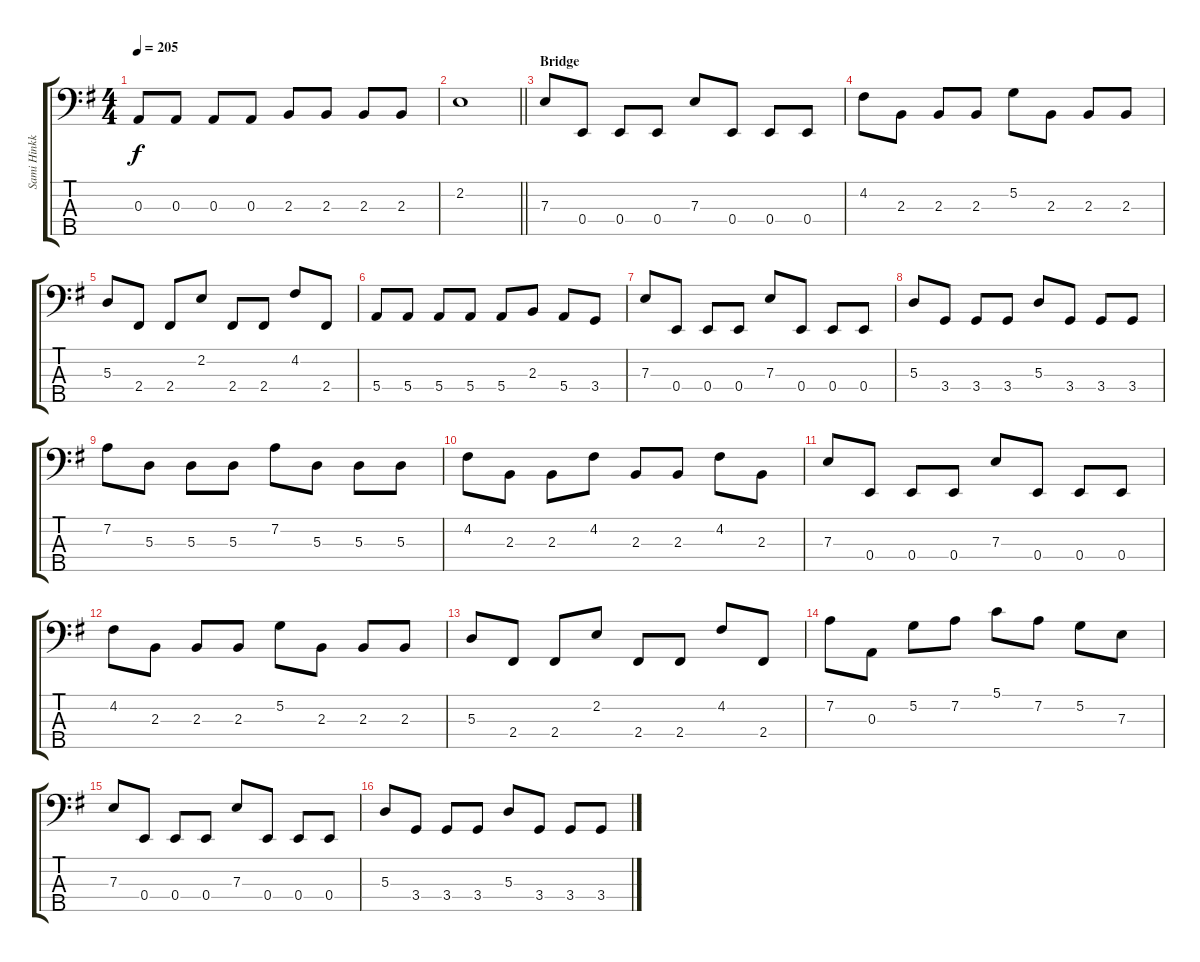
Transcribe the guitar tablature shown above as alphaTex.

\track ("Sami Hinkka" "Sami Hinkk") {instrument electricbassfinger}
\staff {score tabs}
\tuning (G2 D2 A1 E1 B0) {hide}
\ts (4 4)
\tempo 205
\clef f4
\ks eminor
0.3.8{dy f} 0.3.8 0.3.8 0.3.8 2.3.8 2.3.8 2.3.8 2.3.8 |
\barLineRight lightlight
2.2.1 |
\section ("" "Bridge")
7.3.8 0.4.8 0.4.8 0.4.8 7.3.8 0.4.8 0.4.8 0.4.8 |
4.2.8 2.3.8 2.3.8 2.3.8 5.2.8 2.3.8 2.3.8 2.3.8 |
5.3.8 2.4.8 2.4.8 2.2.8 2.4.8 2.4.8 4.2.8 2.4.8 |
5.4.8 5.4.8 5.4.8 5.4.8 5.4.8 2.3.8 5.4.8 3.4.8 |
7.3.8 0.4.8 0.4.8 0.4.8 7.3.8 0.4.8 0.4.8 0.4.8 |
5.3.8 3.4.8 3.4.8 3.4.8 5.3.8 3.4.8 3.4.8 3.4.8 |
7.2.8 5.3.8 5.3.8 5.3.8 7.2.8 5.3.8 5.3.8 5.3.8 |
4.2.8 2.3.8 2.3.8 4.2.8 2.3.8 2.3.8 4.2.8 2.3.8 |
7.3.8 0.4.8 0.4.8 0.4.8 7.3.8 0.4.8 0.4.8 0.4.8 |
4.2.8 2.3.8 2.3.8 2.3.8 5.2.8 2.3.8 2.3.8 2.3.8 |
5.3.8 2.4.8 2.4.8 2.2.8 2.4.8 2.4.8 4.2.8 2.4.8 |
7.2.8 0.3.8 5.2.8 7.2.8 5.1.8 7.2.8 5.2.8 7.3.8 |
7.3.8 0.4.8 0.4.8 0.4.8 7.3.8 0.4.8 0.4.8 0.4.8 |
5.3.8 3.4.8 3.4.8 3.4.8 5.3.8 3.4.8 3.4.8 3.4.8
